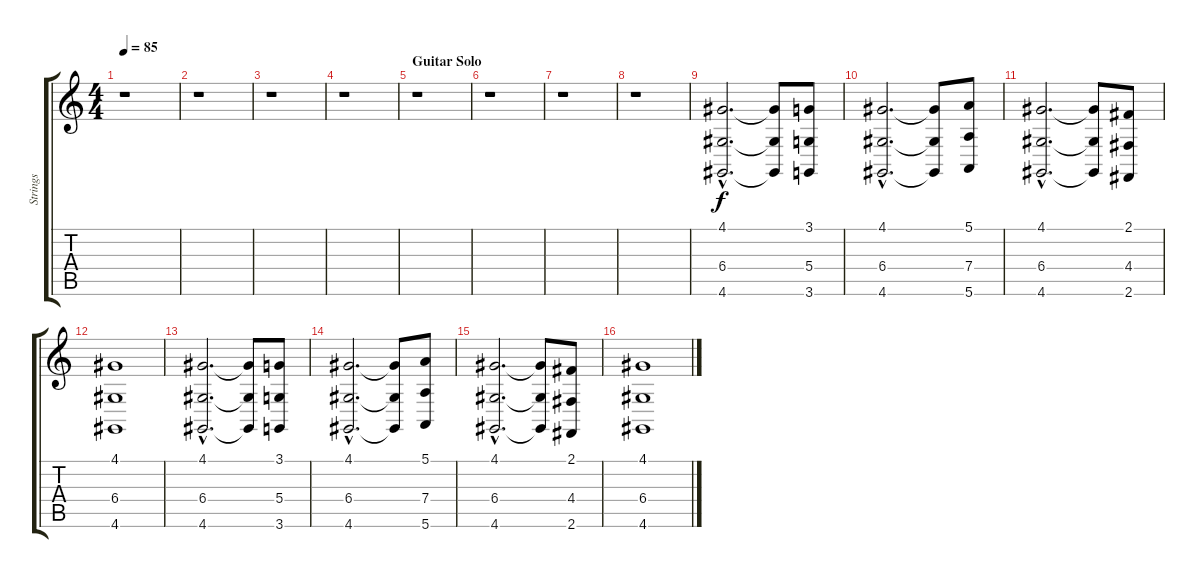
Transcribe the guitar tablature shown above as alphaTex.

\track ("Strings" "Strings") {instrument stringensemble1}
\staff {score tabs}
\tuning (E4 B3 G3 D3 A2 E2) {hide}
\ts (4 4)
\tempo 85
\clef g2
\ks c
r.1{dy f} |
r.1 |
r.1 |
r.1 |
\section ("" "Guitar Solo")
r.1 |
r.1 |
r.1 |
r.1 |
(4.1{hac} 6.4{hac} 4.6{hac}).2{d} (4.1{t} 6.4{t} 4.6{t}).8 (3.1 5.4 3.6).8 |
(4.1{hac} 6.4{hac} 4.6{hac}).2{d} (4.1{t} 6.4{t} 4.6{t}).8 (5.1 7.4 5.6).8 |
(4.1{hac} 6.4{hac} 4.6{hac}).2{d} (4.1{t} 6.4{t} 4.6{t}).8 (2.1 4.4 2.6).8 |
(4.1 6.4 4.6).1 |
(4.1{hac} 6.4{hac} 4.6{hac}).2{d} (4.1{t} 6.4{t} 4.6{t}).8 (3.1 5.4 3.6).8 |
(4.1{hac} 6.4{hac} 4.6{hac}).2{d} (4.1{t} 6.4{t} 4.6{t}).8 (5.1 7.4 5.6).8 |
(4.1{hac} 6.4{hac} 4.6{hac}).2{d} (4.1{t} 6.4{t} 4.6{t}).8 (2.1 4.4 2.6).8 |
(4.1 6.4 4.6).1
